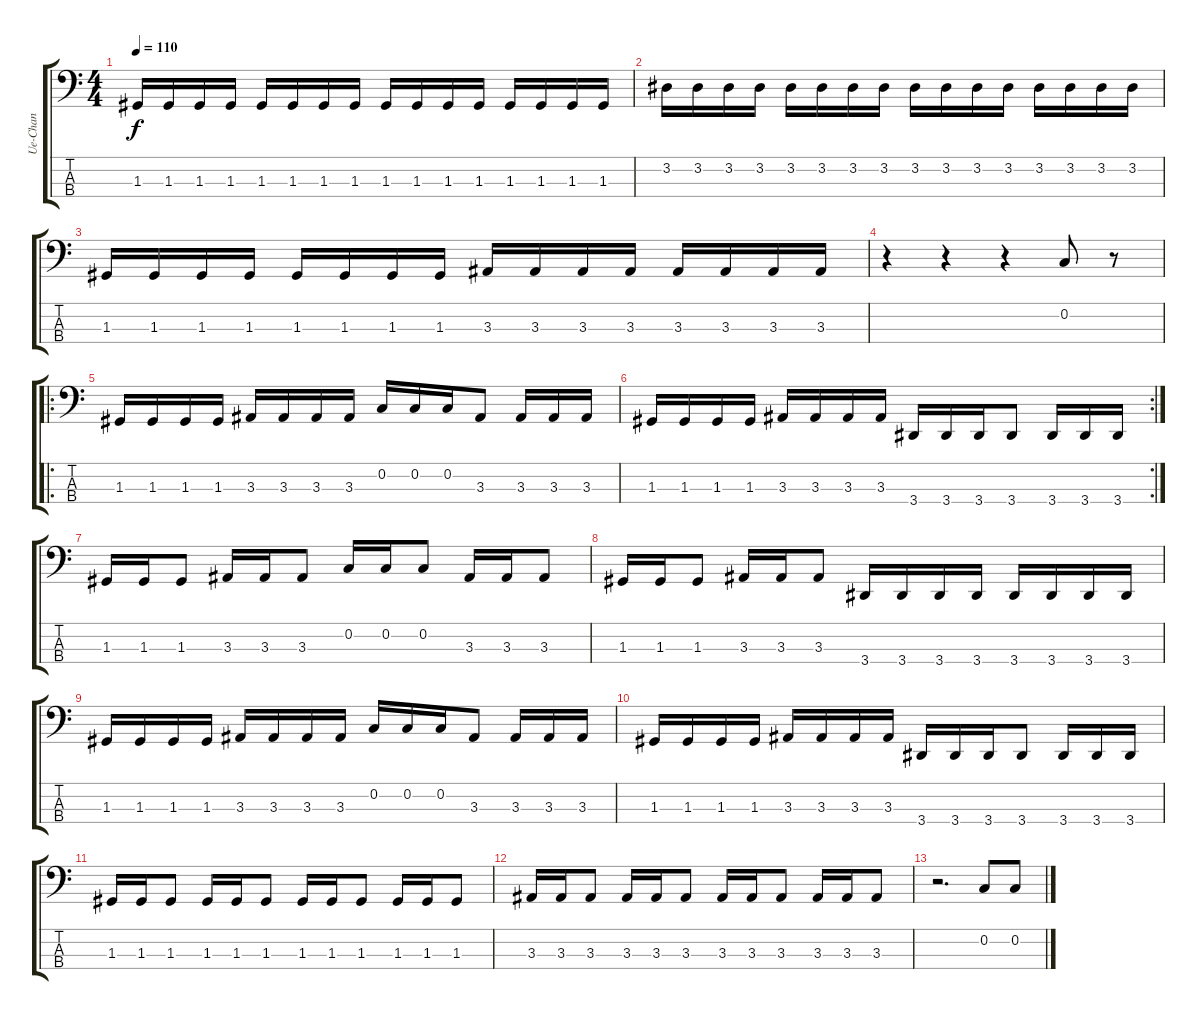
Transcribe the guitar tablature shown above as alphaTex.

\track ("Ue-Chan" "Ue-Chan") {instrument slapbass2}
\staff {score tabs}
\tuning (F2 C2 G1 C1) {hide}
\ts (4 4)
\tempo 110
\clef f4
\ks c
1.3.16{dy f} 1.3.16 1.3.16 1.3.16 1.3.16 1.3.16 1.3.16 1.3.16 1.3.16 1.3.16 1.3.16 1.3.16 1.3.16 1.3.16 1.3.16 1.3.16 |
3.2.16 3.2.16 3.2.16 3.2.16 3.2.16 3.2.16 3.2.16 3.2.16 3.2.16 3.2.16 3.2.16 3.2.16 3.2.16 3.2.16 3.2.16 3.2.16 |
1.3.16 1.3.16 1.3.16 1.3.16 1.3.16 1.3.16 1.3.16 1.3.16 3.3.16 3.3.16 3.3.16 3.3.16 3.3.16 3.3.16 3.3.16 3.3.16 |
r.4 r.4 r.4 0.2.8 r.8 |
\ro
1.3.16 1.3.16 1.3.16 1.3.16 3.3.16 3.3.16 3.3.16 3.3.16 0.2.16 0.2.16 0.2.16 3.3.8 3.3.16 3.3.16 3.3.16 |
\rc 2
1.3.16 1.3.16 1.3.16 1.3.16 3.3.16 3.3.16 3.3.16 3.3.16 3.4.16 3.4.16 3.4.16 3.4.8 3.4.16 3.4.16 3.4.16 |
1.3.16 1.3.16 1.3.8 3.3.16 3.3.16 3.3.8 0.2.16 0.2.16 0.2.8 3.3.16 3.3.16 3.3.8 |
1.3.16 1.3.16 1.3.8 3.3.16 3.3.16 3.3.8 3.4.16 3.4.16 3.4.16 3.4.16 3.4.16 3.4.16 3.4.16 3.4.16 |
1.3.16 1.3.16 1.3.16 1.3.16 3.3.16 3.3.16 3.3.16 3.3.16 0.2.16 0.2.16 0.2.16 3.3.8 3.3.16 3.3.16 3.3.16 |
1.3.16 1.3.16 1.3.16 1.3.16 3.3.16 3.3.16 3.3.16 3.3.16 3.4.16 3.4.16 3.4.16 3.4.8 3.4.16 3.4.16 3.4.16 |
1.3.16 1.3.16 1.3.8 1.3.16 1.3.16 1.3.8 1.3.16 1.3.16 1.3.8 1.3.16 1.3.16 1.3.8 |
3.3.16 3.3.16 3.3.8 3.3.16 3.3.16 3.3.8 3.3.16 3.3.16 3.3.8 3.3.16 3.3.16 3.3.8 |
r.2{d} 0.2.8 0.2.8
